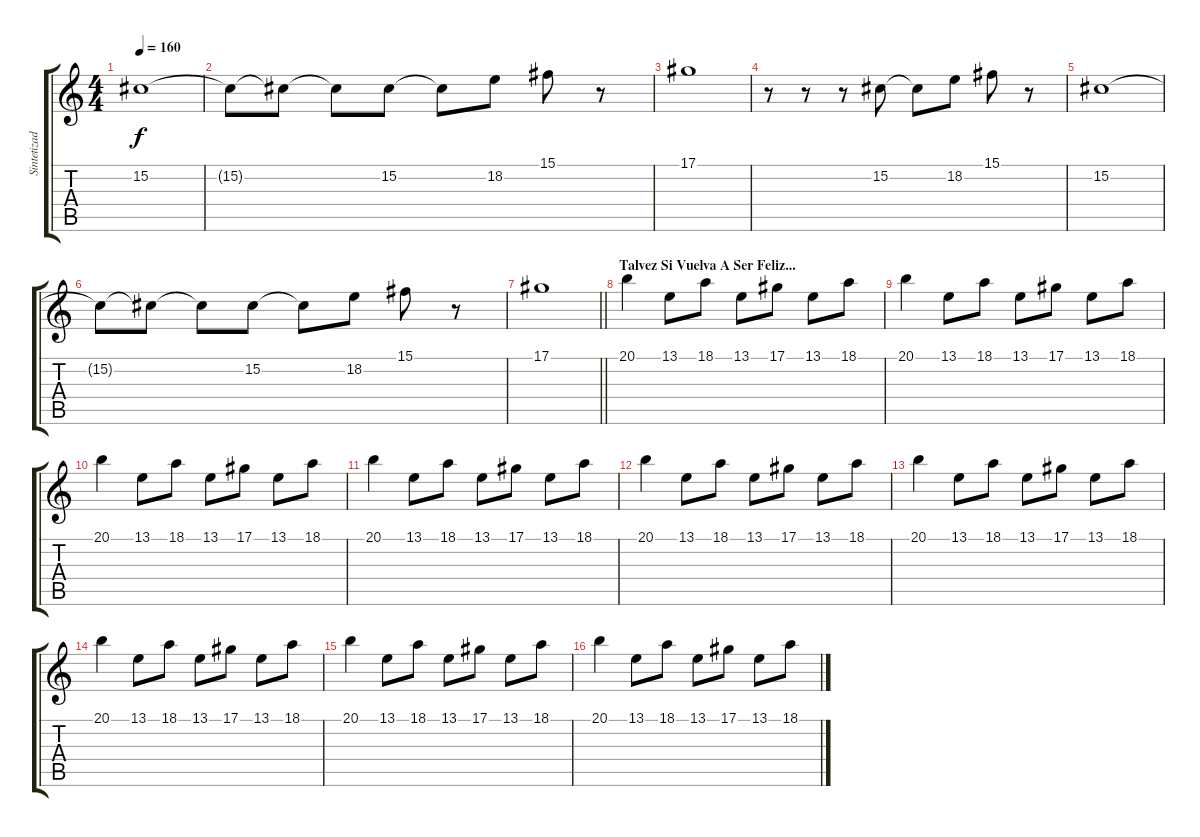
\track ("Sintetizador" "Sintetizad") {instrument lead2sawtooth}
\staff {score tabs}
\tuning (Eb4 Bb3 Gb3 Db3 Ab2 Eb2) {hide}
\ts (4 4)
\tempo 160
\clef g2
\ks c
15.2.1{dy f} |
15.2{t}.8 15.2{t}.8 15.2{t}.8 15.2.8 15.2{t}.8 18.2.8 15.1.8 r.8 |
17.1.1 |
r.8 r.8 r.8 15.2.8 15.2{t}.8 18.2.8 15.1.8 r.8 |
15.2.1 |
15.2{t}.8 15.2{t}.8 15.2{t}.8 15.2.8 15.2{t}.8 18.2.8 15.1.8 r.8 |
\barLineRight lightlight
17.1.1 |
\section ("" "Talvez Si Vuelva A Ser Feliz...")
20.1.4 13.1.8 18.1.8 13.1.8 17.1.8 13.1.8 18.1.8 |
20.1.4 13.1.8 18.1.8 13.1.8 17.1.8 13.1.8 18.1.8 |
20.1.4 13.1.8 18.1.8 13.1.8 17.1.8 13.1.8 18.1.8 |
20.1.4 13.1.8 18.1.8 13.1.8 17.1.8 13.1.8 18.1.8 |
20.1.4 13.1.8 18.1.8 13.1.8 17.1.8 13.1.8 18.1.8 |
20.1.4 13.1.8 18.1.8 13.1.8 17.1.8 13.1.8 18.1.8 |
20.1.4 13.1.8 18.1.8 13.1.8 17.1.8 13.1.8 18.1.8 |
20.1.4 13.1.8 18.1.8 13.1.8 17.1.8 13.1.8 18.1.8 |
20.1.4 13.1.8 18.1.8 13.1.8 17.1.8 13.1.8 18.1.8
